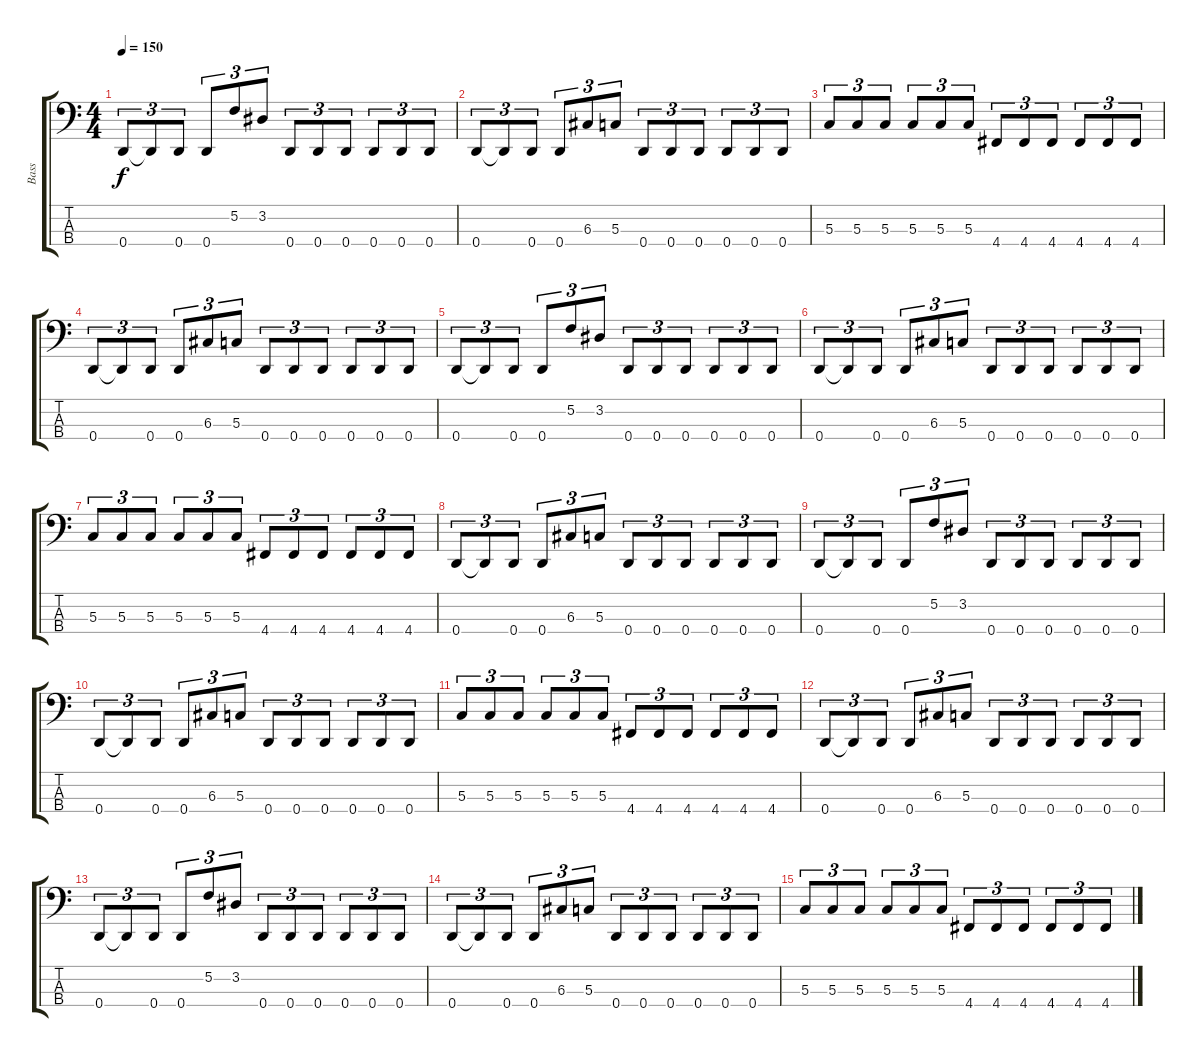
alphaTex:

\track ("Bass" "Bass") {instrument electricbasspick}
\staff {score tabs}
\tuning (F2 C2 G1 D1) {hide}
\ts (4 4)
\tempo 150
\clef f4
\ks c
0.4.8{tu (3 2) dy f} 0.4{t}.8{tu (3 2)} 0.4.8{tu (3 2)} 0.4.8{tu (3 2)} 5.2.8{tu (3 2)} 3.2.8{tu (3 2)} 0.4.8{tu (3 2)} 0.4.8{tu (3 2)} 0.4.8{tu (3 2)} 0.4.8{tu (3 2)} 0.4.8{tu (3 2)} 0.4.8{tu (3 2)} |
0.4.8{tu (3 2)} 0.4{t}.8{tu (3 2)} 0.4.8{tu (3 2)} 0.4.8{tu (3 2)} 6.3.8{tu (3 2)} 5.3.8{tu (3 2)} 0.4.8{tu (3 2)} 0.4.8{tu (3 2)} 0.4.8{tu (3 2)} 0.4.8{tu (3 2)} 0.4.8{tu (3 2)} 0.4.8{tu (3 2)} |
5.3.8{tu (3 2)} 5.3.8{tu (3 2)} 5.3.8{tu (3 2)} 5.3.8{tu (3 2)} 5.3.8{tu (3 2)} 5.3.8{tu (3 2)} 4.4.8{tu (3 2)} 4.4.8{tu (3 2)} 4.4.8{tu (3 2)} 4.4.8{tu (3 2)} 4.4.8{tu (3 2)} 4.4.8{tu (3 2)} |
0.4.8{tu (3 2) volume 16} 0.4{t}.8{tu (3 2)} 0.4.8{tu (3 2)} 0.4.8{tu (3 2)} 6.3.8{tu (3 2)} 5.3.8{tu (3 2)} 0.4.8{tu (3 2)} 0.4.8{tu (3 2)} 0.4.8{tu (3 2)} 0.4.8{tu (3 2)} 0.4.8{tu (3 2)} 0.4.8{tu (3 2)} |
0.4.8{tu (3 2)} 0.4{t}.8{tu (3 2)} 0.4.8{tu (3 2)} 0.4.8{tu (3 2)} 5.2.8{tu (3 2)} 3.2.8{tu (3 2)} 0.4.8{tu (3 2)} 0.4.8{tu (3 2)} 0.4.8{tu (3 2)} 0.4.8{tu (3 2)} 0.4.8{tu (3 2)} 0.4.8{tu (3 2)} |
0.4.8{tu (3 2)} 0.4{t}.8{tu (3 2)} 0.4.8{tu (3 2)} 0.4.8{tu (3 2)} 6.3.8{tu (3 2)} 5.3.8{tu (3 2)} 0.4.8{tu (3 2)} 0.4.8{tu (3 2)} 0.4.8{tu (3 2)} 0.4.8{tu (3 2)} 0.4.8{tu (3 2)} 0.4.8{tu (3 2)} |
5.3.8{tu (3 2)} 5.3.8{tu (3 2)} 5.3.8{tu (3 2)} 5.3.8{tu (3 2)} 5.3.8{tu (3 2)} 5.3.8{tu (3 2)} 4.4.8{tu (3 2)} 4.4.8{tu (3 2)} 4.4.8{tu (3 2)} 4.4.8{tu (3 2)} 4.4.8{tu (3 2)} 4.4.8{tu (3 2)} |
0.4.8{tu (3 2) volume 16} 0.4{t}.8{tu (3 2)} 0.4.8{tu (3 2)} 0.4.8{tu (3 2)} 6.3.8{tu (3 2)} 5.3.8{tu (3 2)} 0.4.8{tu (3 2)} 0.4.8{tu (3 2)} 0.4.8{tu (3 2)} 0.4.8{tu (3 2)} 0.4.8{tu (3 2)} 0.4.8{tu (3 2)} |
0.4.8{tu (3 2)} 0.4{t}.8{tu (3 2)} 0.4.8{tu (3 2)} 0.4.8{tu (3 2)} 5.2.8{tu (3 2)} 3.2.8{tu (3 2)} 0.4.8{tu (3 2)} 0.4.8{tu (3 2)} 0.4.8{tu (3 2)} 0.4.8{tu (3 2)} 0.4.8{tu (3 2)} 0.4.8{tu (3 2)} |
0.4.8{tu (3 2)} 0.4{t}.8{tu (3 2)} 0.4.8{tu (3 2)} 0.4.8{tu (3 2)} 6.3.8{tu (3 2)} 5.3.8{tu (3 2)} 0.4.8{tu (3 2)} 0.4.8{tu (3 2)} 0.4.8{tu (3 2)} 0.4.8{tu (3 2)} 0.4.8{tu (3 2)} 0.4.8{tu (3 2)} |
5.3.8{tu (3 2)} 5.3.8{tu (3 2)} 5.3.8{tu (3 2)} 5.3.8{tu (3 2)} 5.3.8{tu (3 2)} 5.3.8{tu (3 2)} 4.4.8{tu (3 2)} 4.4.8{tu (3 2)} 4.4.8{tu (3 2)} 4.4.8{tu (3 2)} 4.4.8{tu (3 2)} 4.4.8{tu (3 2)} |
0.4.8{tu (3 2) volume 16} 0.4{t}.8{tu (3 2)} 0.4.8{tu (3 2)} 0.4.8{tu (3 2)} 6.3.8{tu (3 2)} 5.3.8{tu (3 2)} 0.4.8{tu (3 2)} 0.4.8{tu (3 2)} 0.4.8{tu (3 2)} 0.4.8{tu (3 2)} 0.4.8{tu (3 2)} 0.4.8{tu (3 2)} |
0.4.8{tu (3 2)} 0.4{t}.8{tu (3 2)} 0.4.8{tu (3 2)} 0.4.8{tu (3 2)} 5.2.8{tu (3 2)} 3.2.8{tu (3 2)} 0.4.8{tu (3 2)} 0.4.8{tu (3 2)} 0.4.8{tu (3 2)} 0.4.8{tu (3 2)} 0.4.8{tu (3 2)} 0.4.8{tu (3 2)} |
0.4.8{tu (3 2)} 0.4{t}.8{tu (3 2)} 0.4.8{tu (3 2)} 0.4.8{tu (3 2)} 6.3.8{tu (3 2)} 5.3.8{tu (3 2)} 0.4.8{tu (3 2)} 0.4.8{tu (3 2)} 0.4.8{tu (3 2)} 0.4.8{tu (3 2)} 0.4.8{tu (3 2)} 0.4.8{tu (3 2)} |
5.3.8{tu (3 2)} 5.3.8{tu (3 2)} 5.3.8{tu (3 2)} 5.3.8{tu (3 2)} 5.3.8{tu (3 2)} 5.3.8{tu (3 2)} 4.4.8{tu (3 2)} 4.4.8{tu (3 2)} 4.4.8{tu (3 2)} 4.4.8{tu (3 2)} 4.4.8{tu (3 2)} 4.4.8{tu (3 2)}
